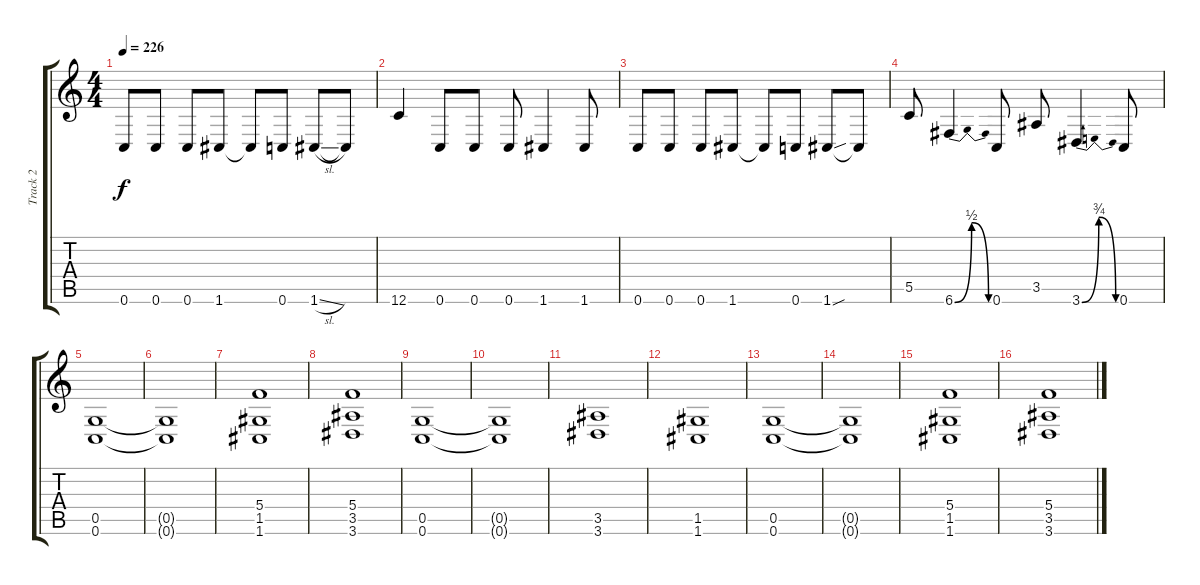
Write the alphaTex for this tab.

\track ("Track 2" "Track 2") {instrument overdrivenguitar}
\staff {score tabs}
\tuning (D4 A3 F3 C3 G2 C2) {hide}
\ts (4 4)
\tempo 226
\clef g2
\ks c
0.6.8{dy f} 0.6.8 0.6.8 1.6.8 1.6{t}.8 0.6.8 1.6{sl}.8 1.6{t}.8 |
12.6.4 0.6.8 0.6.8 0.6.8 1.6.4 1.6.8 |
0.6.8 0.6.8 0.6.8 1.6.8 1.6{t}.8 0.6.8 1.6{sou}.8 1.6{t}.8 |
5.5.8 6.6{be (bendrelease 0 0 20 2 40 2 60 0)}.4 0.6.8 3.5.8 3.6{be (bendrelease 0 0 20 3 40 3 60 0)}.4 0.6.8 |
(0.5 0.6).1 |
(0.5{t} 0.6{t}).1 |
(5.4 1.5 1.6).1 |
(5.4 3.5 3.6).1 |
(0.5 0.6).1 |
(0.5{t} 0.6{t}).1 |
(3.5 3.6).1 |
(1.5 1.6).1 |
(0.5 0.6).1 |
(0.5{t} 0.6{t}).1 |
(5.4 1.5 1.6).1 |
(5.4 3.5 3.6).1
